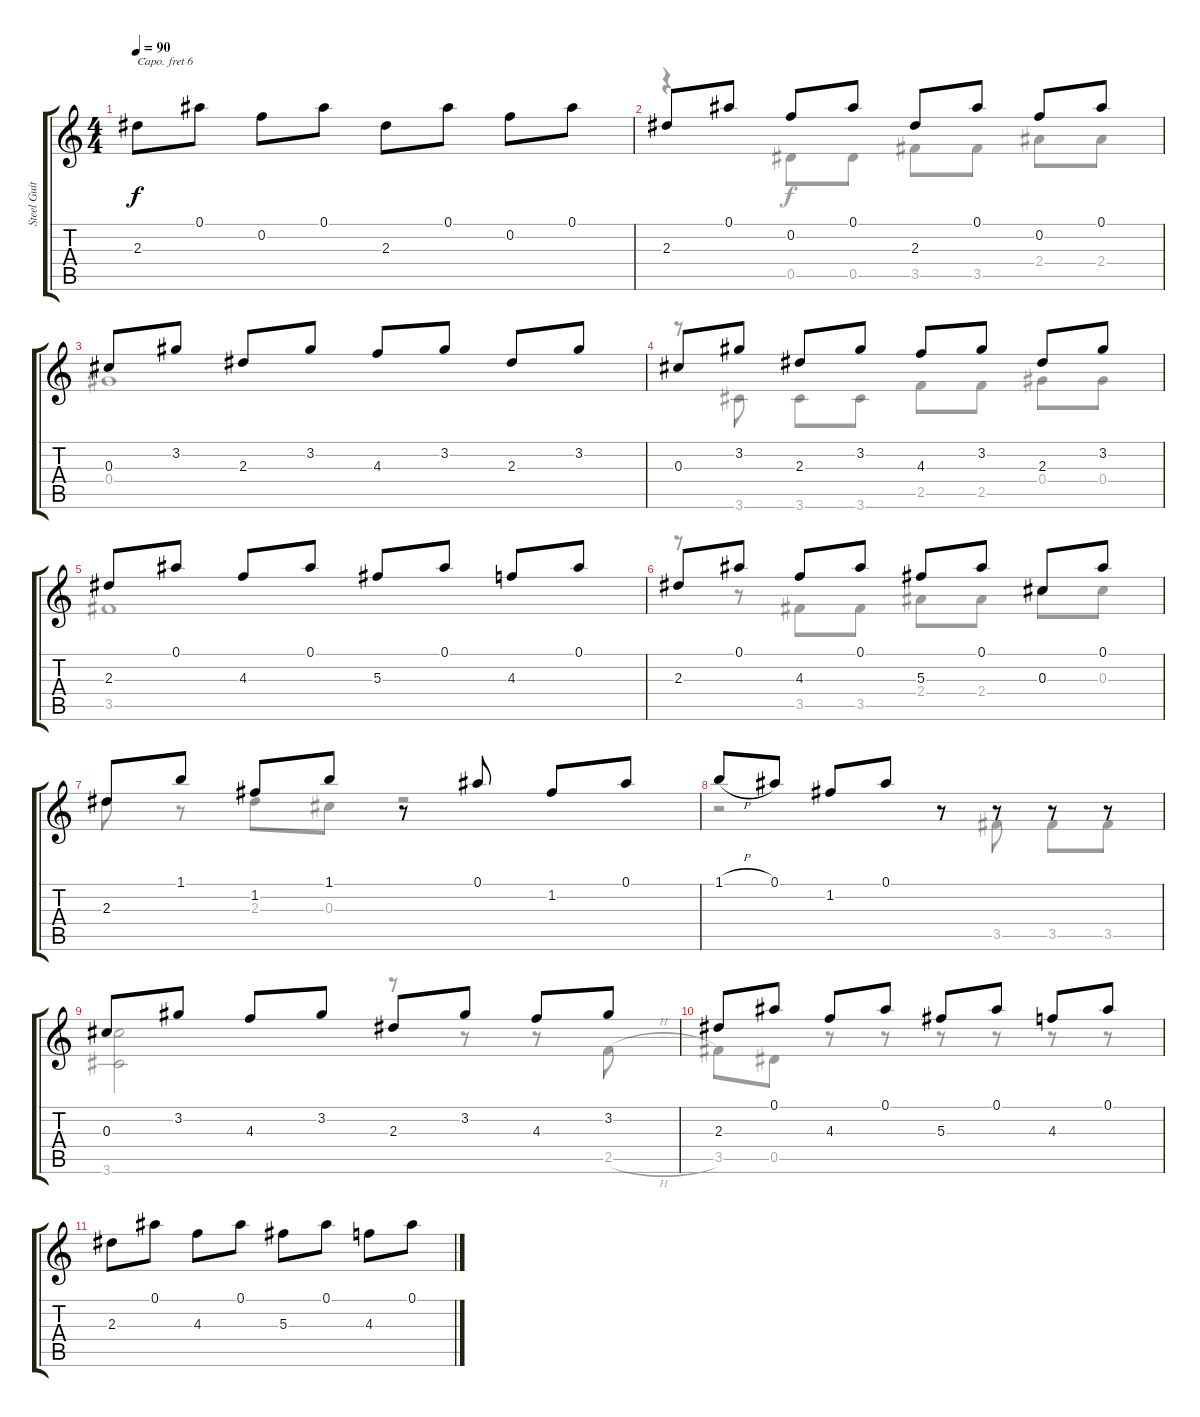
\track ("Steel Guitar" "Steel Guit") {instrument acousticguitarsteel}
\staff {score tabs}
\capo 6
\tuning (E4 B3 G3 D3 A2 E2) {hide}
\voice
\ts (4 4)
\tempo 90
\clef g2
\ks c
2.3.8{dy f instrument acousticguitarsteel} 0.1.8 0.2.8 0.1.8 2.3.8 0.1.8 0.2.8 0.1.8 |
2.3.8 0.1.8 0.2.8 0.1.8 2.3.8 0.1.8 0.2.8 0.1.8 |
0.3.8 3.2.8 2.3.8 3.2.8 4.3.8 3.2.8 2.3.8 3.2.8 |
0.3.8 3.2.8 2.3.8 3.2.8 4.3.8 3.2.8 2.3.8 3.2.8 |
2.3.8 0.1.8 4.3.8 0.1.8 5.3.8 0.1.8 4.3.8 0.1.8 |
2.3.8 0.1.8 4.3.8 0.1.8 5.3.8 0.1.8 0.3.8 0.1.8 |
2.3.8 1.1.8 1.2.8 1.1.8 r.8 0.1.8 1.2.8 0.1.8 |
1.1{h}.8 0.1.8 1.2.8 0.1.8 r.8 r.8 r.8 r.8 |
0.3.8 3.2.8 4.3.8 3.2.8 2.3.8 3.2.8 4.3.8 3.2.8 |
2.3.8 0.1.8 4.3.8 0.1.8 5.3.8 0.1.8 4.3.8 0.1.8 |
2.3.8 0.1.8 4.3.8 0.1.8 5.3.8 0.1.8 4.3.8 0.1.8
\voice
\clef g2
\ottava regular
\simile none
\ks c
|
r.4 0.5.8 0.5.8 3.5.8 3.5.8 2.4.8 2.4.8 |
0.4.1 |
r.8 3.6.8 3.6.8 3.6.8 2.5.8 2.5.8 0.4.8 0.4.8 |
3.5.1 |
r.8 r.8 3.5.8 3.5.8 2.4.8 2.4.8 0.3.8 0.3.8 |
2.3.8 r.8 2.3.8 0.3.8 r.2 |
r.2 r.8 3.5.8 3.5.8 3.5.8 |
(0.3 3.6).2 r.8 r.8 r.8 2.5{h}.8 |
3.5.8 0.5.8 r.8 r.8 r.8 r.8 r.8 r.8 |
